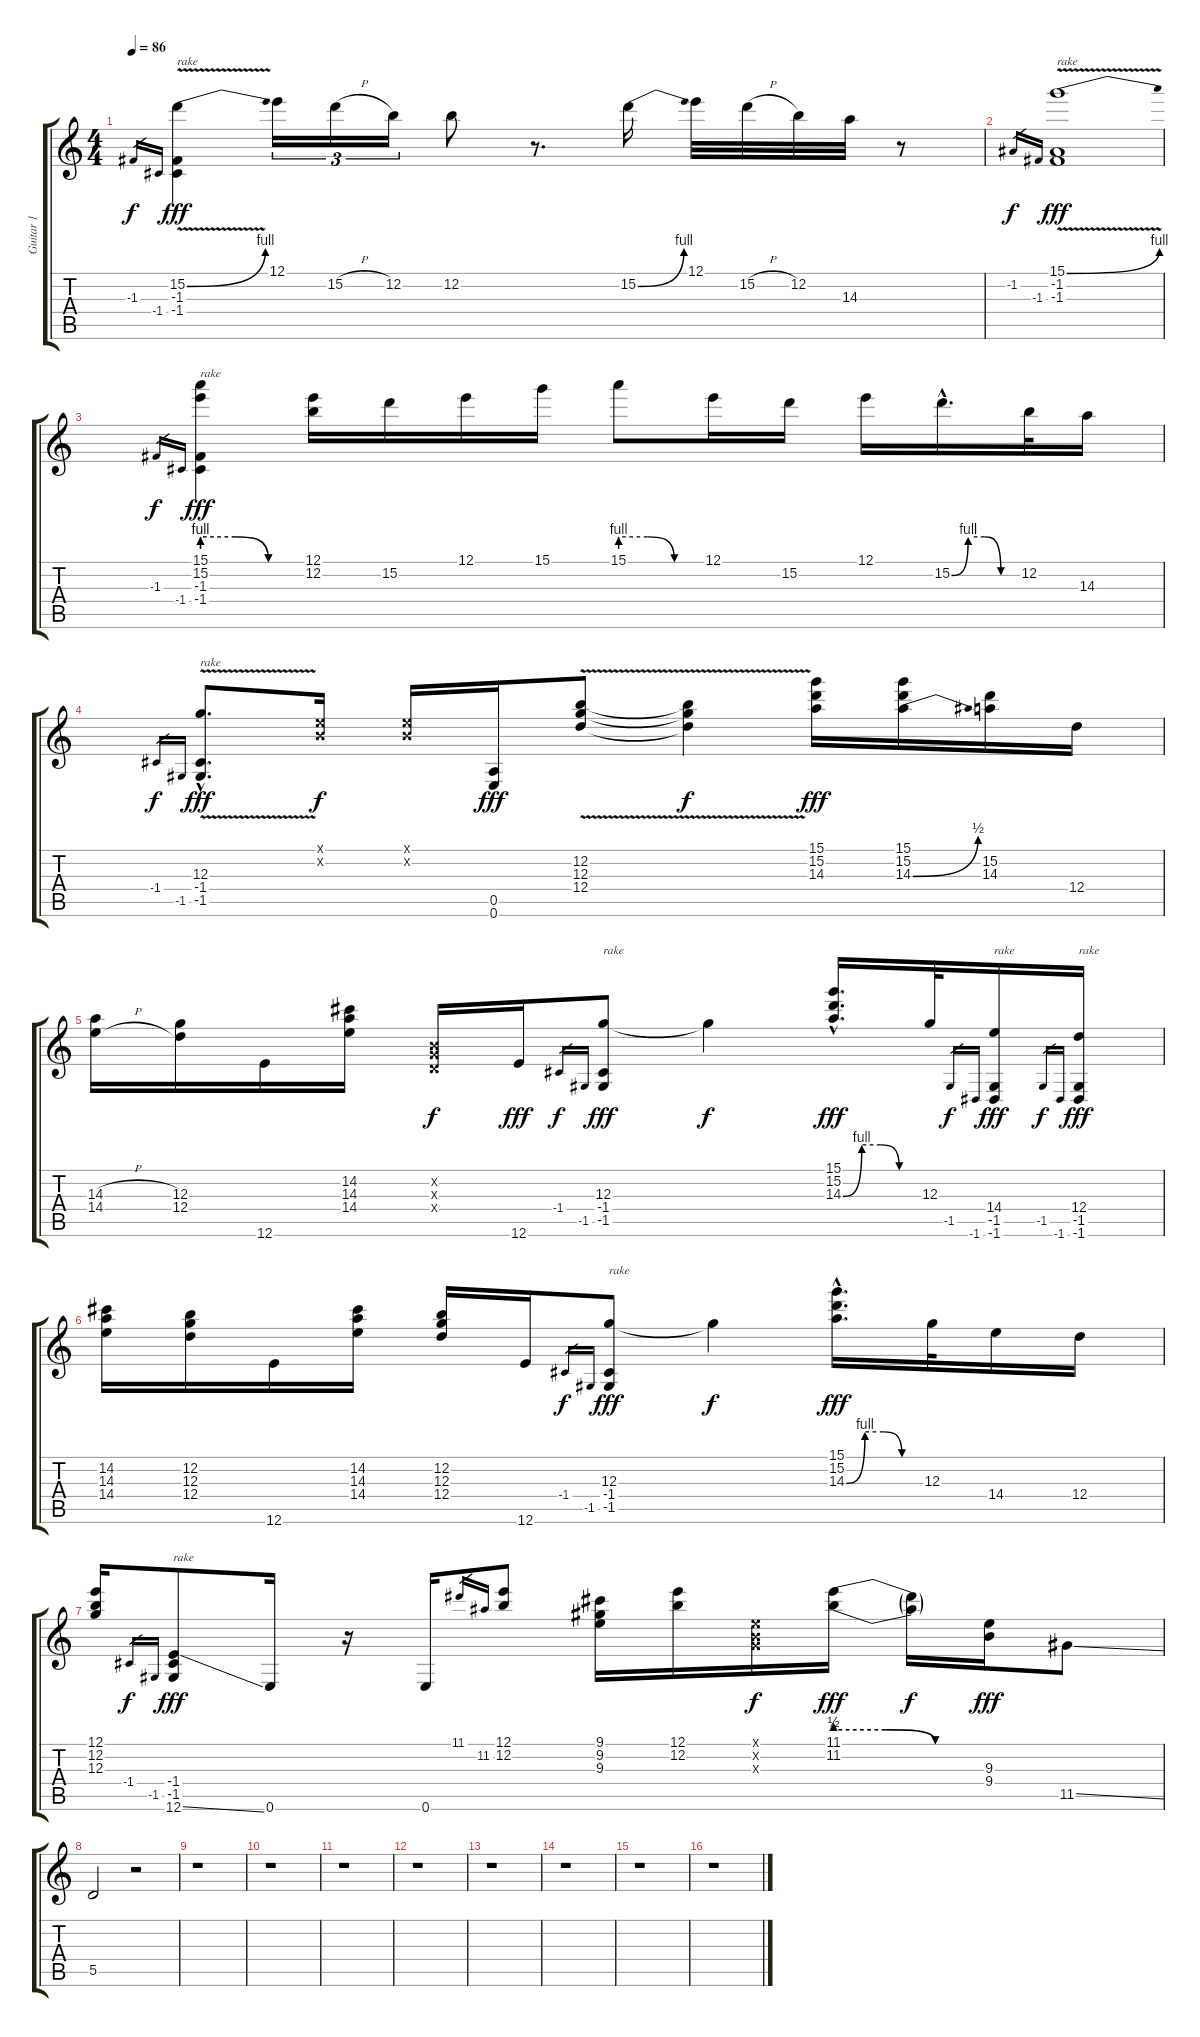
\track ("Guitar 1" "Guitar 1") {instrument electricguitarclean}
\staff {score tabs}
\tuning (E4 B3 G3 D3 A2 E2) {hide}
\ts (4 4)
\tempo 86
\clef g2
\ks c
-1.3.16{gr dy f} -1.4.16{gr} (15.2{be (bend 0 0 60 4) v} -1.3{v} -1.4{v}).4{txt "rake" dy fff} 12.1.16{tu (3 2)} 15.2{h}.16{tu (3 2)} 12.2.16{tu (3 2)} 12.2.8 r.8{d} 15.2{be (bend 0 0 60 4)}.16 12.1.32 15.2{h}.32 12.2.32 14.3.32 r.8 |
-1.2.16{gr dy f} -1.3.16{gr} (15.1{be (bend 0 0 60 4) v} -1.2{v} -1.3{v}).1{txt "rake" dy fff} |
-1.3.16{gr dy f} -1.4.16{gr} (15.1{be (custom 0 4 20 4 40 0 60 0)} 15.2{be (custom 0 4 20 4 40 0 60 0)} -1.3 -1.4).4{txt "rake" dy fff} (12.1 12.2).16 15.2.16 12.1.16 15.1.16 15.1{be (custom 0 4 20 4 40 0 60 0)}.8 12.1.16 15.2.16 12.1.16 15.2{be (custom 0 0 15 4 30 4 45 0 60 0) hac}.16{d} 12.2.32 14.3.16 |
-1.4.16{gr dy f} -1.5.16{gr} (12.3{v hac} -1.4{v hac} -1.5{v hac}).8{d txt "rake" dy fff} (0.1{x} 0.2{x}).16{dy f} (0.1{x} 0.2{x}).16 (0.5 0.6).16{dy fff} (12.2{v} 12.3{v} 12.4{v}).8 (12.2{t} 12.3{t} 12.4{t}).4{dy f} (15.1 15.2 14.3).16{dy fff} (15.1 15.2 14.3{be (bend 0 0 60 2)}).16 (15.2 14.3).16 12.4.16 |
(14.3{h} 14.4{h}).16 (12.3 12.4).16 12.6.16 (14.2 14.3 14.4).16 (0.2{x} 0.3{x} 0.4{x}).16{dy f} 12.6.16{dy fff} -1.4.16{gr dy f} -1.5.16{gr} (12.3 -1.4 -1.5).8{txt "rake" dy fff} 12.3{t}.4{dy f} (15.1{hac} 15.2{hac} 14.3{be (custom 0 0 15 4 30 4 45 0 60 0) hac}).16{d dy fff} 12.3.32 -1.5.16{gr dy f} -1.6.16{gr} (14.4 -1.5 -1.6).16{txt "rake" dy fff} -1.5.16{gr dy f} -1.6.16{gr} (12.4 -1.5 -1.6).16{txt "rake" dy fff} |
(14.2 14.3 14.4).16 (12.2 12.3 12.4).16 12.6.16 (14.2 14.3 14.4).16 (12.2 12.3 12.4).16 12.6.16 -1.4.16{gr dy f} -1.5.16{gr} (12.3 -1.4 -1.5).8{txt "rake" dy fff} 12.3{t}.4{dy f} (15.1{hac} 15.2{hac} 14.3{be (custom 0 0 15 4 30 4 45 0 60 0) hac}).16{d dy fff} 12.3.32 14.4.16 12.4.16 |
(12.1 12.2 12.3).16 -1.4.16{gr dy f} -1.5.16{gr} (-1.4 -1.5 12.6{ss}).8{txt "rake" dy fff} 0.6.16 r.16 0.6.16 11.1.16{gr} 11.2.16{gr} (12.1 12.2).8 (9.1 9.2 9.3).16 (12.1 12.2).16 (0.1{x} 0.2{x} 0.3{x}).16{dy f} (11.1{be (custom 0 2 20 2 40 0 60 0)} 11.2{be (custom 0 2 20 2 40 0 60 0)}).16{dy fff} (11.1{t} 11.2{t}).16{dy f} (9.3 9.4).16{dy fff} 11.5{ss}.8 |
5.5.2 r.2 |
r.1 |
r.1 |
r.1 |
r.1 |
r.1 |
r.1 |
r.1 |
r.1
